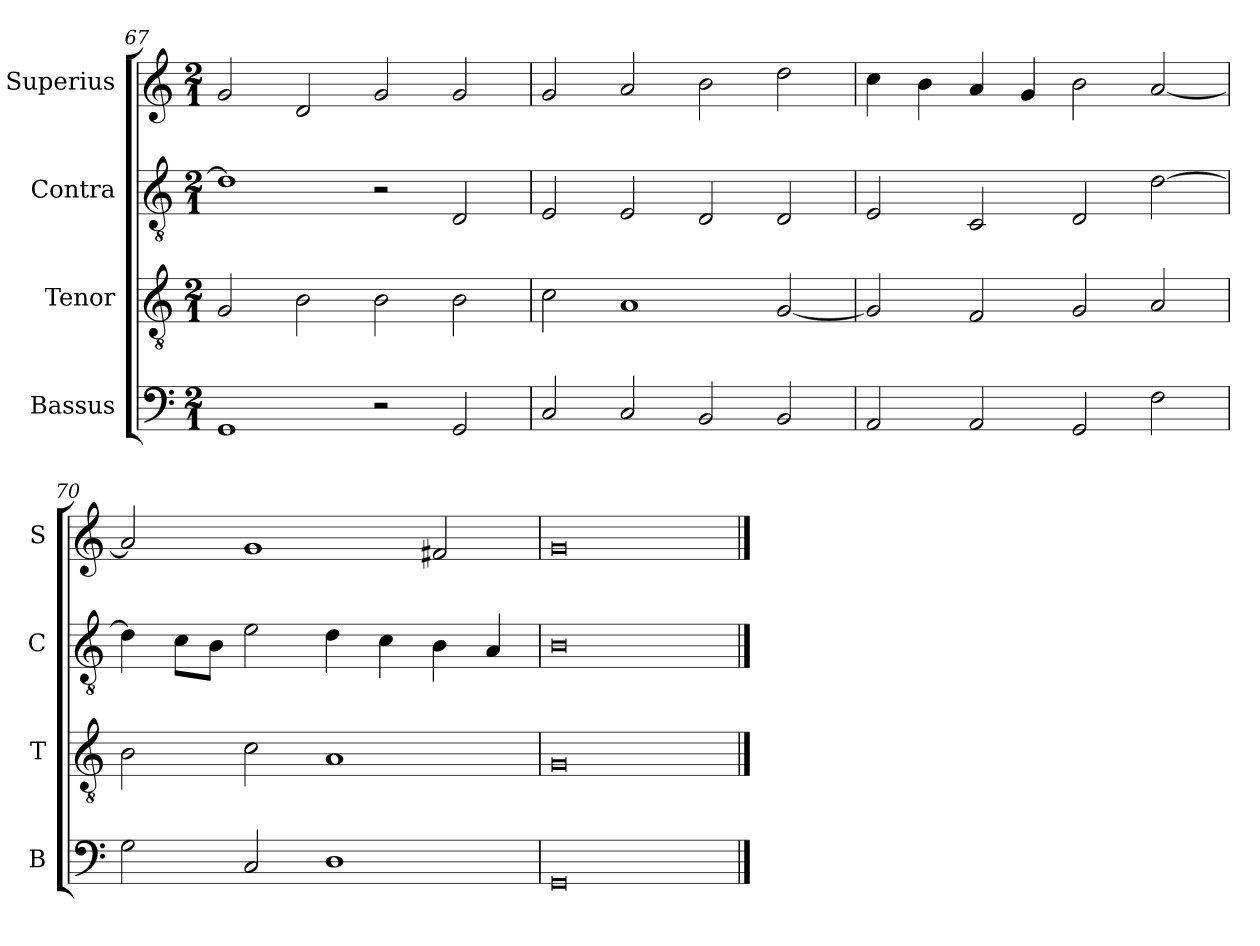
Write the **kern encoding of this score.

**kern	**kern	**kern	**kern
*part4	*part3	*part2	*part1
*staff4	*staff3	*staff2	*staff1
*I"Bassus	*I"Tenor	*I"Contra	*I"Superius
*I'B	*I'T	*I'C	*I'S
*clefF4	*clefGv2	*clefGv2	*clefG2
*k[]	*k[]	*k[]	*k[]
*M2/1	*M2/1	*M2/1	*M2/1
=67	=67	=67	=67
1GG	2G/	1d]	2g/
.	2B\	.	2d/
2r	2B\	2r	2g/
2GG/	2B\	2D/	2g/
=68	=68	=68	=68
2C/	2c\	2E/	2g/
2C/	1A	2E/	2a/
2BB/	.	2D/	2b\
2BB/	[2G/	2D/	2dd\
=69	=69	=69	=69
2AA/	2G/]	2E/	4cc\
.	.	.	4b\
2AA/	2F/	2C/	4a/
.	.	.	4g/
2GG/	2G/	2D/	2b\
2F\	2A/	[2d\	[2a/
=70	=70	=70	=70
2G\	2B\	4d\]	2a/]
.	.	8c\L	.
.	.	8B\J	.
2C/	2c\	2e\	1g
1D	1A	4d\	.
.	.	4c\	.
.	.	4B\	2f#X/
.	.	4A/	.
=71	=71	=71	=71
0GG	0G	0B	0g
==	==	==	==
*-	*-	*-	*-
